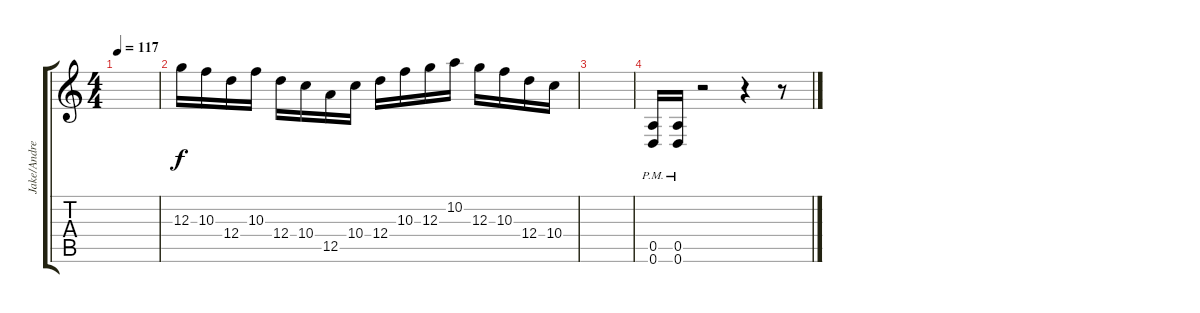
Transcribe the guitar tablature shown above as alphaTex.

\track ("Jake/Andrew" "Jake/Andre") {instrument distortionguitar}
\staff {score tabs}
\tuning (E4 B3 G3 D3 A2 D2) {hide}
\ts (4 4)
\tempo 117
\clef g2
\ks c
|
12.3.16 10.3.16 12.4.16 10.3.16 12.4.16 10.4.16 12.5.16 10.4.16 12.4.16 10.3.16 12.3.16 10.2.16 12.3.16 10.3.16 12.4.16 10.4.16 |
|
(0.5{pm} 0.6{pm}).16 (0.5{pm} 0.6{pm}).16 r.2 r.4 r.8
